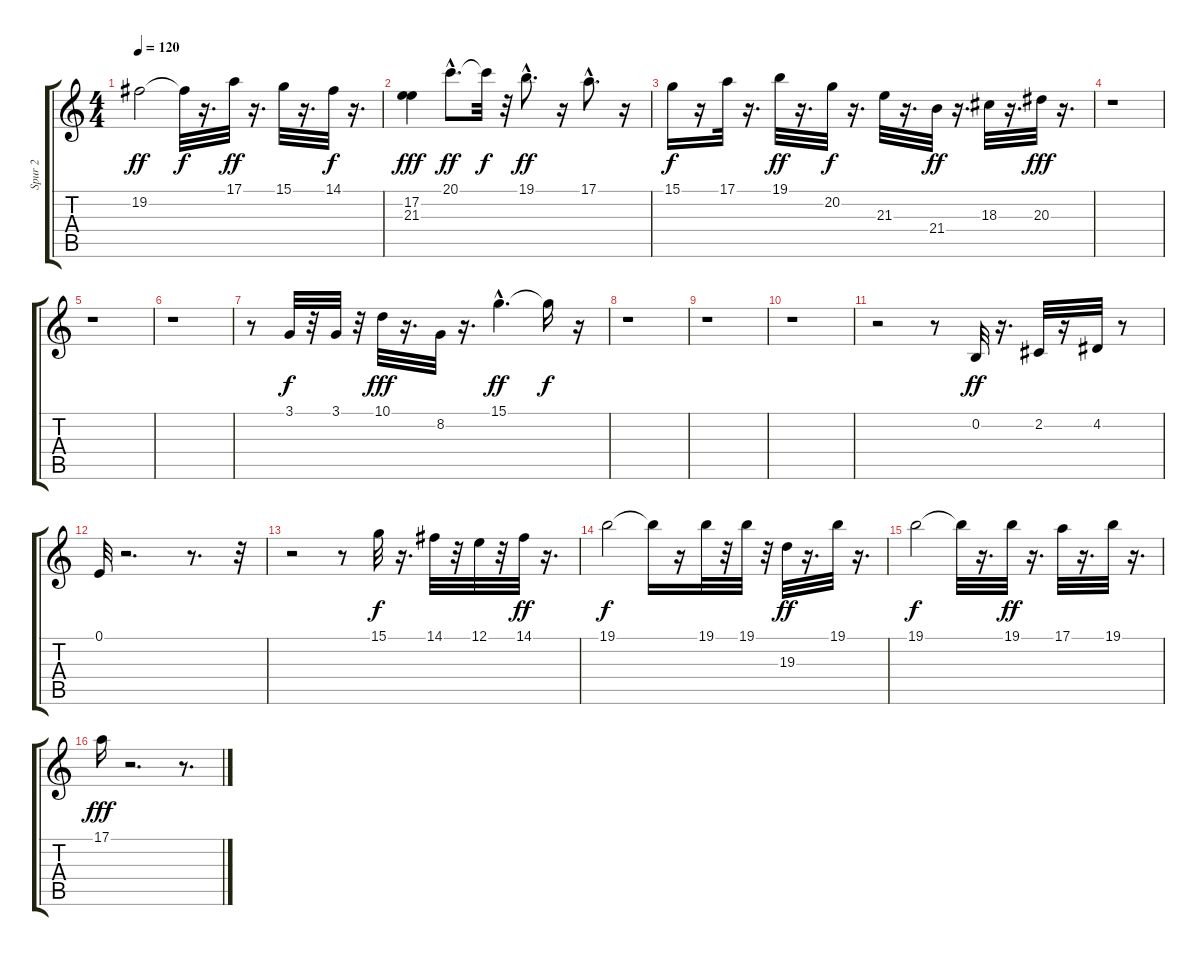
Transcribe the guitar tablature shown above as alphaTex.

\track ("Spur 2" "Spur 2") {instrument trumpet}
\staff {score tabs}
\tuning (E4 B3 G3 D3 A2 E2) {hide}
\ts (4 4)
\tempo 120
\clef g2
\ks c
19.2.2{dy ff} 19.2{t}.32{dy f} r.16{d} 17.1.32{dy ff} r.16{d} 15.1.32 r.16{d} 14.1.32{dy f} r.16{d} |
(17.2 21.3).4{dy fff} 20.1{hac}.8{d dy ff} 20.1{t}.32{dy f} r.32 19.1{hac}.8{d dy ff} r.16 17.1{hac}.8{d} r.16 |
15.1.16{dy f} r.16 17.1.32 r.16{d} 19.1.32{dy ff} r.16{d} 20.2.32{dy f} r.16{d} 21.3.32 r.16{d} 21.4.32{dy ff} r.16{d} 18.3.32 r.16{d} 20.3.32{dy fff} r.16{d} |
r.1 |
r.1 |
r.1 |
r.8 3.1.32{dy f instrument mutedtrumpet} r.32 3.1.32 r.32 10.1.32{dy fff} r.16{d} 8.2.32 r.16{d} 15.1{hac}.4{d dy ff} 15.1{t}.16{dy f} r.16 |
r.1 |
r.1 |
r.1 |
r.2 r.8 0.2.32{dy ff} r.16{d} 2.2.32 r.16 4.2.32 r.8 |
0.1.32 r.2{d} r.8{d} r.32 |
r.2 r.8 15.1.32{dy f} r.16{d} 14.1.32 r.32 12.1.32 r.32 14.1.32{dy ff} r.16{d} |
19.1.2{dy f} 19.1{t}.16 r.16 19.1.32 r.32 19.1.32 r.32 19.3.32{dy ff} r.16{d} 19.1.32 r.16{d} |
19.1.2{dy f} 19.1{t}.32 r.16{d} 19.1.32{dy ff} r.16{d} 17.1.32 r.16{d} 19.1.32 r.16{d} |
17.1.16{dy fff} r.2{d} r.8{d}
